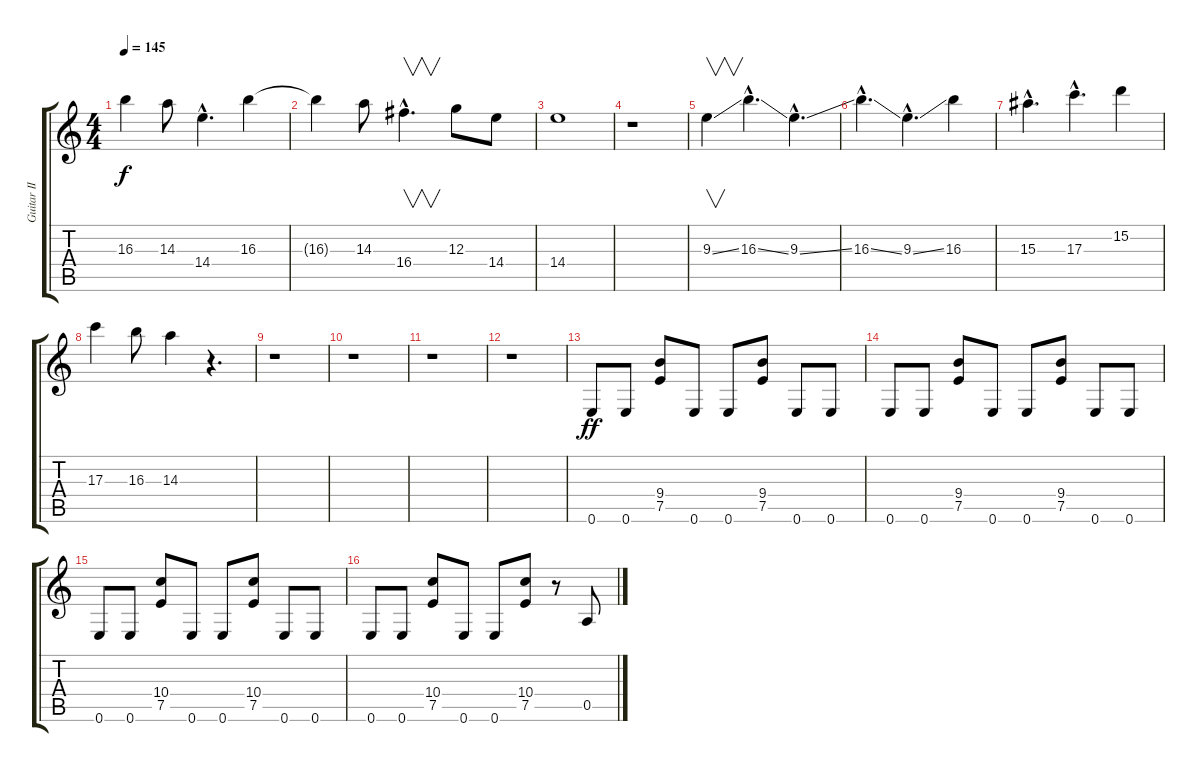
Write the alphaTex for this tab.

\track ("Guitar II" "Guitar II") {instrument distortionguitar}
\staff {score tabs}
\tuning (E4 B3 G3 D3 A2 E2) {hide}
\ts (4 4)
\tempo 145
\clef g2
\ks c
16.3{t}.4{dy f} 14.3.8 14.4{hac}.4{d} 16.3.4 |
16.3{t}.4 14.3.8 16.4{hac}.4{v d} 12.3.8 14.4.8 |
14.4.1 |
r.1 |
9.3{ss}.4{v} 16.3{ss hac}.4{d} 9.3{ss hac}.4{d} |
16.3{ss hac}.4{d} 9.3{ss hac}.4{d} 16.3.4 |
15.3{hac}.4{d} 17.3{hac}.4{d} 15.2.4 |
17.3.4 16.3.8 14.3.4 r.4{d} |
r.1 |
r.1 |
r.1 |
r.1 |
0.6.8{dy ff} 0.6.8 (9.4 7.5).8 0.6.8 0.6.8 (9.4 7.5).8 0.6.8 0.6.8 |
0.6.8 0.6.8 (9.4 7.5).8 0.6.8 0.6.8 (9.4 7.5).8 0.6.8 0.6.8 |
0.6.8 0.6.8 (10.4 7.5).8 0.6.8 0.6.8 (10.4 7.5).8 0.6.8 0.6.8 |
0.6.8 0.6.8 (10.4 7.5).8 0.6.8 0.6.8 (10.4 7.5).8 r.8 0.5.8
